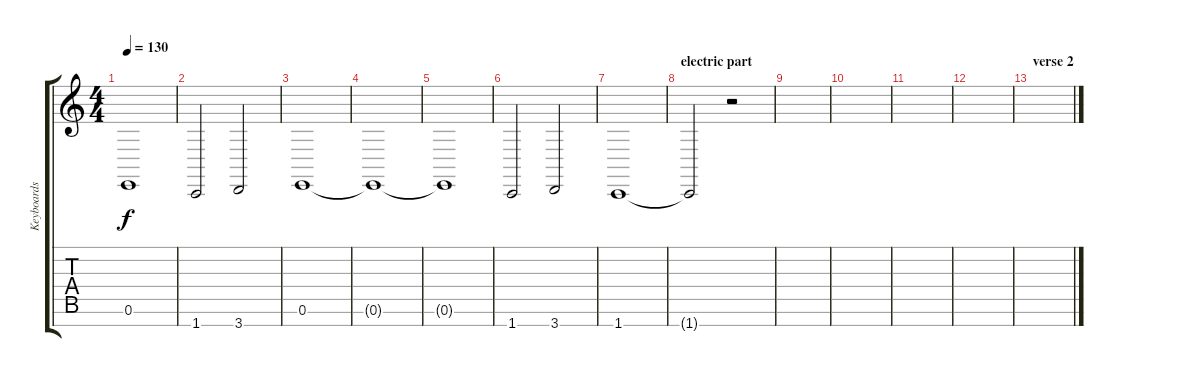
\track ("Keyboards" "Keyboards") {instrument synthstrings2}
\staff {score tabs}
\tuning (E4 B3 G3 D3 A2 E2 B1) {hide}
\ts (4 4)
\tempo 130
\clef g2
\ks c
0.6{t}.1{dy f} |
1.7.2 3.7.2 |
0.6.1 |
0.6{t}.1 |
0.6{t}.1 |
1.7.2 3.7.2 |
1.7.1 |
\section ("" "electric part")
1.7{t}.2 r.2 |
|
|
|
|
\section ("" "verse 2")
